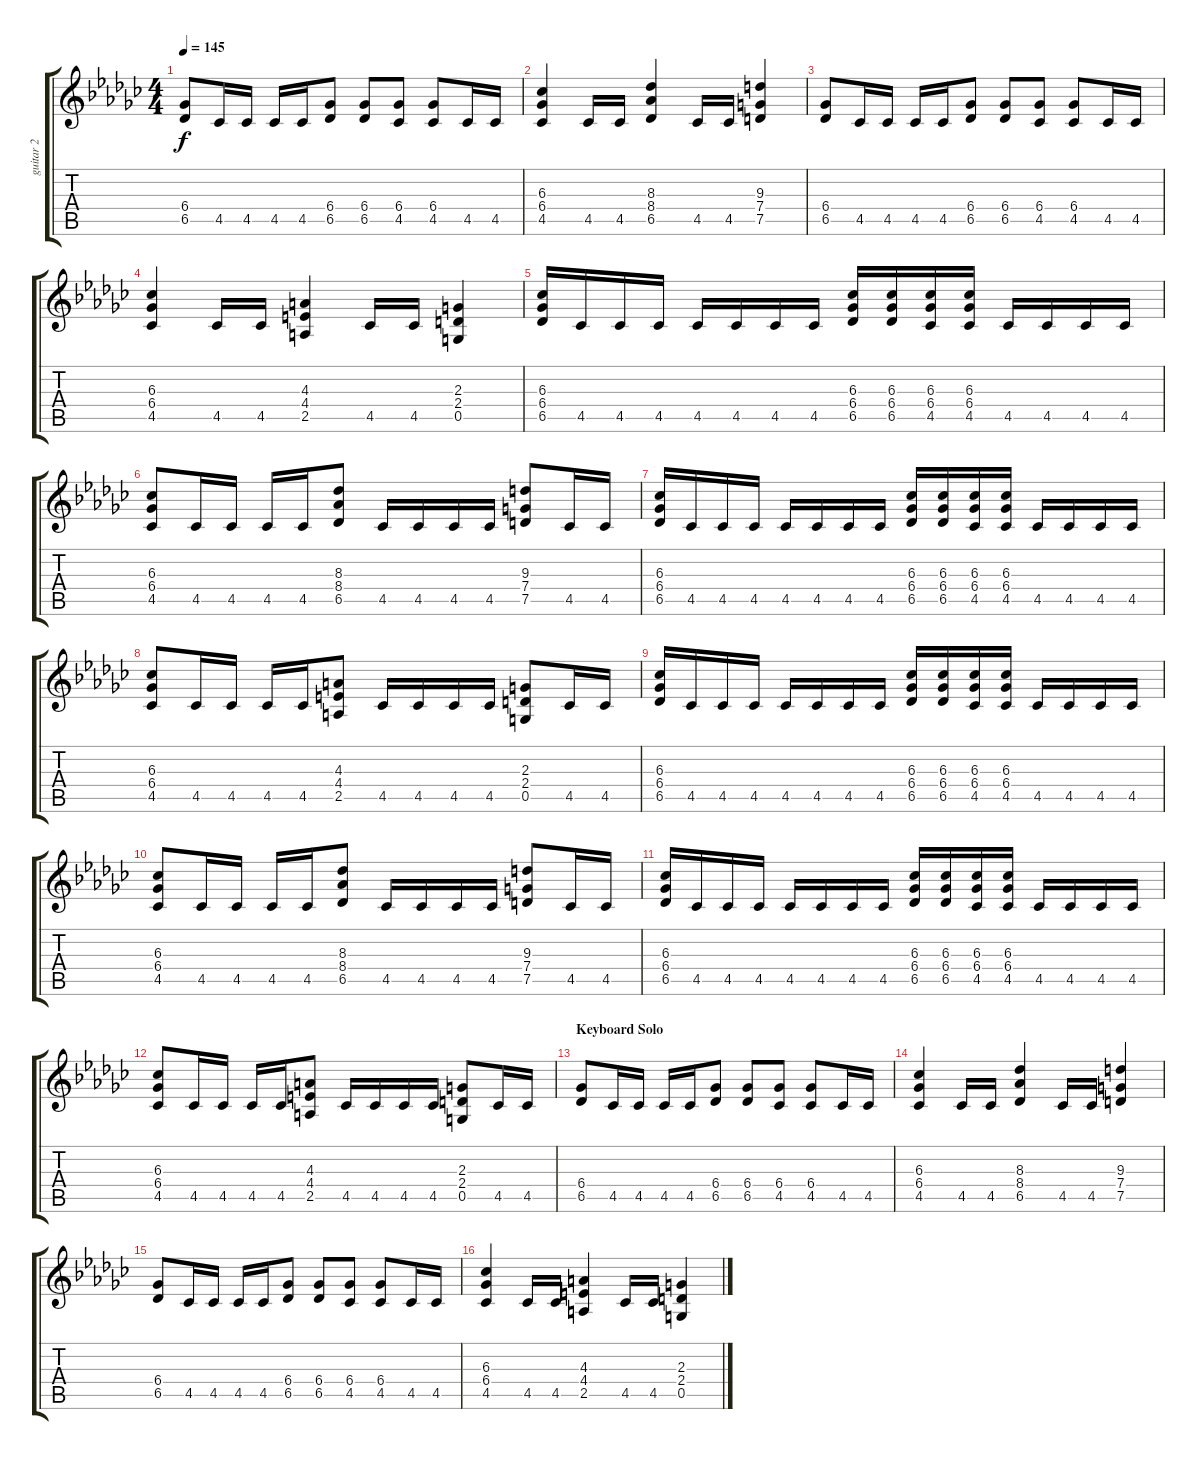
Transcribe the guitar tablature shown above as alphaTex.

\track ("guitar 2" "guitar 2") {instrument distortionguitar}
\staff {score tabs}
\tuning (D4 A3 F3 C3 G2 D2) {hide}
\ts (4 4)
\tempo 145
\clef g2
\ks gb
(6.4 6.5).8{dy f instrument distortionguitar} 4.5.16 4.5.16 4.5.16 4.5.16 (6.4 6.5).8 (6.4 6.5).8 (6.4 4.5).8 (6.4 4.5).8 4.5.16 4.5.16 |
(6.3 6.4 4.5).4 4.5.16 4.5.16 (8.3 8.4 6.5).4 4.5.16 4.5.16 (9.3 7.4 7.5).4 |
(6.4 6.5).8 4.5.16 4.5.16 4.5.16 4.5.16 (6.4 6.5).8 (6.4 6.5).8 (6.4 4.5).8 (6.4 4.5).8 4.5.16 4.5.16 |
(6.3 6.4 4.5).4 4.5.16 4.5.16 (4.3 4.4 2.5).4 4.5.16 4.5.16 (2.3 2.4 0.5).4 |
(6.3 6.4 6.5).16 4.5.16 4.5.16 4.5.16 4.5.16 4.5.16 4.5.16 4.5.16 (6.3 6.4 6.5).16 (6.3 6.4 6.5).16 (6.3 6.4 4.5).16 (6.3 6.4 4.5).16 4.5.16 4.5.16 4.5.16 4.5.16 |
(6.3 6.4 4.5).8 4.5.16 4.5.16 4.5.16 4.5.16 (8.3 8.4 6.5).8 4.5.16 4.5.16 4.5.16 4.5.16 (9.3 7.4 7.5).8 4.5.16 4.5.16 |
(6.3 6.4 6.5).16 4.5.16 4.5.16 4.5.16 4.5.16 4.5.16 4.5.16 4.5.16 (6.3 6.4 6.5).16 (6.3 6.4 6.5).16 (6.3 6.4 4.5).16 (6.3 6.4 4.5).16 4.5.16 4.5.16 4.5.16 4.5.16 |
(6.3 6.4 4.5).8 4.5.16 4.5.16 4.5.16 4.5.16 (4.3 4.4 2.5).8 4.5.16 4.5.16 4.5.16 4.5.16 (2.3 2.4 0.5).8 4.5.16 4.5.16 |
(6.3 6.4 6.5).16 4.5.16 4.5.16 4.5.16 4.5.16 4.5.16 4.5.16 4.5.16 (6.3 6.4 6.5).16 (6.3 6.4 6.5).16 (6.3 6.4 4.5).16 (6.3 6.4 4.5).16 4.5.16 4.5.16 4.5.16 4.5.16 |
(6.3 6.4 4.5).8 4.5.16 4.5.16 4.5.16 4.5.16 (8.3 8.4 6.5).8 4.5.16 4.5.16 4.5.16 4.5.16 (9.3 7.4 7.5).8 4.5.16 4.5.16 |
(6.3 6.4 6.5).16 4.5.16 4.5.16 4.5.16 4.5.16 4.5.16 4.5.16 4.5.16 (6.3 6.4 6.5).16 (6.3 6.4 6.5).16 (6.3 6.4 4.5).16 (6.3 6.4 4.5).16 4.5.16 4.5.16 4.5.16 4.5.16 |
(6.3 6.4 4.5).8 4.5.16 4.5.16 4.5.16 4.5.16 (4.3 4.4 2.5).8 4.5.16 4.5.16 4.5.16 4.5.16 (2.3 2.4 0.5).8 4.5.16 4.5.16 |
\section ("" "Keyboard Solo")
(6.4 6.5).8{instrument distortionguitar} 4.5.16 4.5.16 4.5.16 4.5.16 (6.4 6.5).8 (6.4 6.5).8 (6.4 4.5).8 (6.4 4.5).8 4.5.16 4.5.16 |
(6.3 6.4 4.5).4 4.5.16 4.5.16 (8.3 8.4 6.5).4 4.5.16 4.5.16 (9.3 7.4 7.5).4 |
(6.4 6.5).8 4.5.16 4.5.16 4.5.16 4.5.16 (6.4 6.5).8 (6.4 6.5).8 (6.4 4.5).8 (6.4 4.5).8 4.5.16 4.5.16 |
(6.3 6.4 4.5).4 4.5.16 4.5.16 (4.3 4.4 2.5).4 4.5.16 4.5.16 (2.3 2.4 0.5).4
